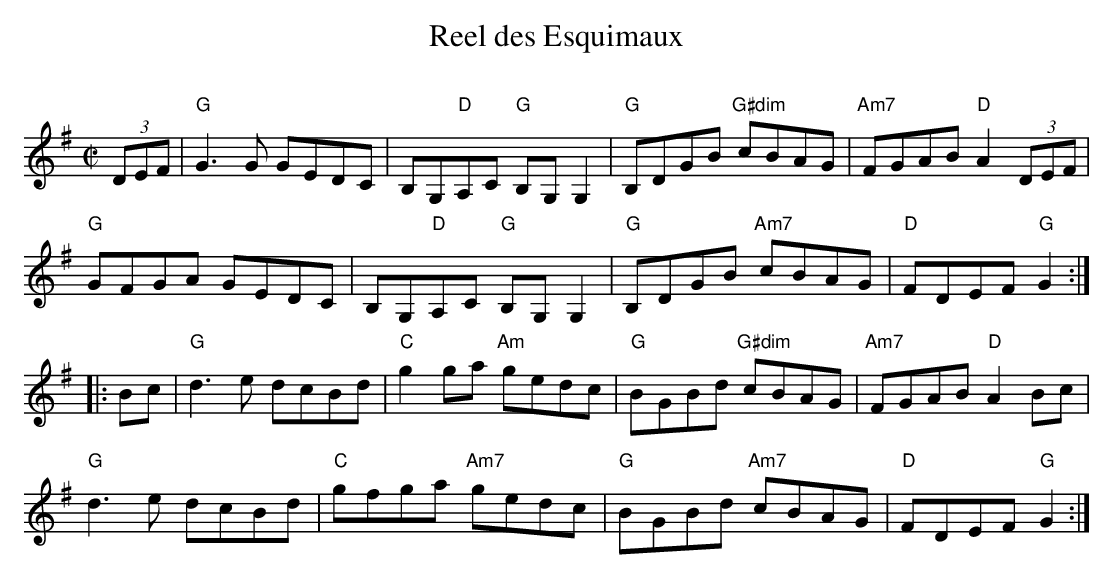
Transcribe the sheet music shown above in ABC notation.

X:1
T: Reel des Esquimaux
C:
M: C|
L: 1/8
K: G
(3DEF|"G"G3G GEDC |B,G,"D"A,C "G"B,G,G,2|"G"B,DGB "G#dim"cBAG |"Am7"FGAB "D"A2 (3DEF|
"G"GFGA GEDC |B,G,"D"A,C "G"B,G,G,2|"G"B,DGB "Am7"cBAG |"D"FDEF "G"G2:|
|:Bc|"G"d3e dcBd|"C"g2ga "Am"gedc| "G"BGBd "G#dim"cBAG|"Am7"FGAB "D"A2Bc|
"G"d3e dcBd|"C"gfga "Am7"gedc| "G"BGBd "Am7"cBAG|"D"FDEF "G"G2:|


$SmallLMargin
$SmallRMargin
